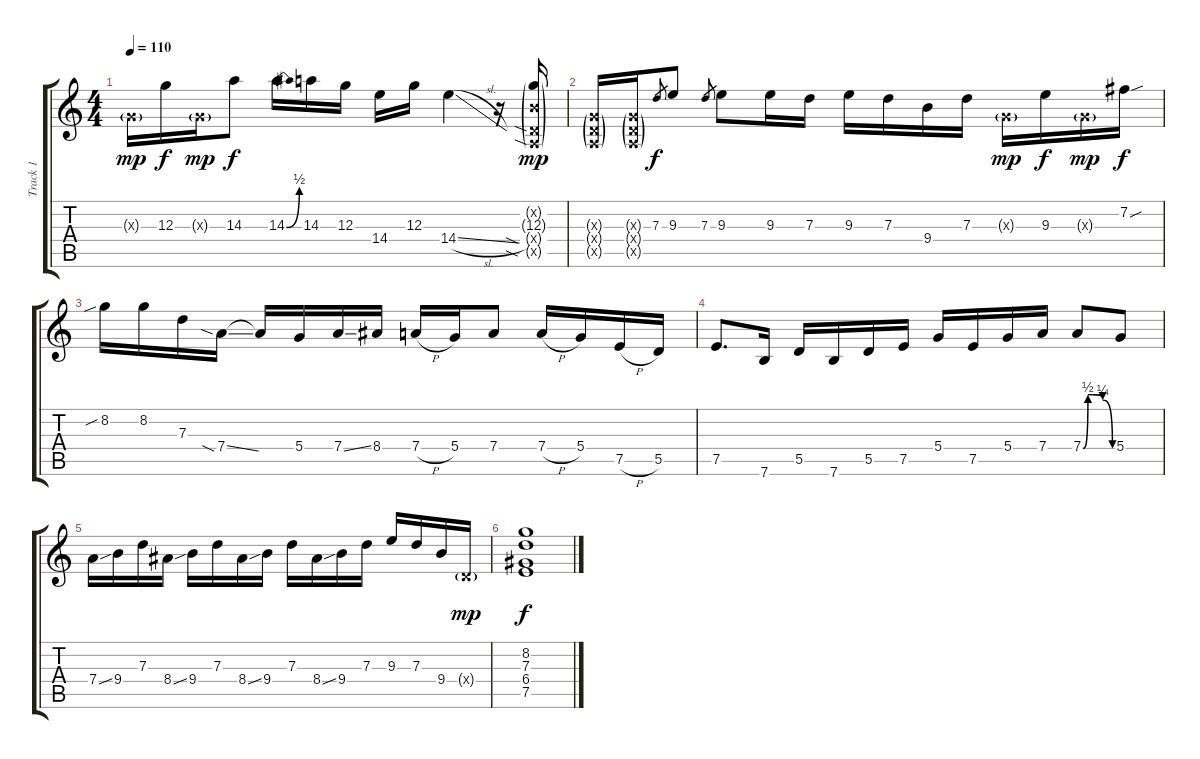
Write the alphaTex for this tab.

\track ("Track 1" "Track 1") {instrument electricguitarjazz}
\staff {score tabs}
\tuning (E4 B3 G3 D3 A2 E2) {hide}
\ts (4 4)
\tempo 110
\clef g2
\ks c
0.3{g x}.16{dy mp} 12.3.16{dy f} 0.3{g x}.16{dy mp} 14.3.8{dy f} 14.3{be (bend 0 0 60 2)}.16 14.3.16 12.3.16 14.4.16 12.3.16 14.4{sl}.4 r.16 (0.2{g x} 12.3{g} 0.4{sia g x} 0.5{sia g x}).16{dy mp} |
(0.3{g x} 0.4{g x} 0.5{g x}).16 (0.3{g x} 0.4{g x} 0.5{g x}).16 7.3.8{gr dy f} 9.3.8 7.3.8{gr} 9.3.8 9.3.16 7.3.16 9.3.16 7.3.16 9.4.16 7.3.16 0.3{g x}.16{dy mp} 9.3.16{dy f} 0.3{g x}.16{dy mp} 7.2{sou}.16{dy f} |
8.2{sib}.16 8.2.16 7.3.16 7.4{sia ss}.16 7.4{t}.16 5.4.16 7.4{ss}.16 8.4.16 7.4{h}.16 5.4.16 7.4.8 7.4{h}.16 5.4.16 7.5{h}.16 5.5.16 |
7.5.8{d} 7.6.16 5.5.16 7.6.16 5.5.16 7.5.16 5.4.16 7.5.16 5.4.16 7.4.16 7.4{be (custom 0 0 10 2 20 2 40 1 60 0)}.8 5.4.8 |
7.4{ss}.16 9.4.16 7.3.16 8.4{ss}.16 9.4.16 7.3.16 8.4{ss}.16 9.4.16 7.3.16 8.4{ss}.16 9.4.16 7.3.16 9.3.16 7.3.16 9.4.16 0.4{g x}.16{dy mp} |
(8.2 7.3 6.4 7.5).1{dy f}
